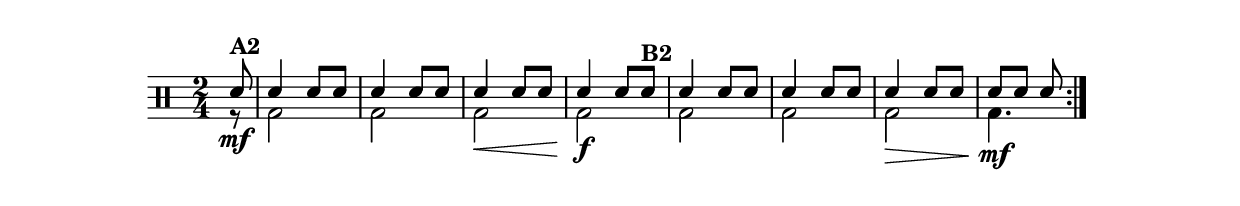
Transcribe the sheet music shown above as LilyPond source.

%-*- coding: utf-8 -*-

\version "2.14.2"

%\header {title = "variacoes sobre ciranda cirandinha - variacao 2"}

\drums {

\override Score.BarNumber #'transparent = ##t
\override Staff.TimeSignature #'style = #'()
\time 2/4 
\partial 8*1

\context DrumVoice = "1" { }
\context DrumVoice = "2" {  }

<<
{
\repeat volta 2 {
sn8^\markup {\column {\bold  {A2}}} 
sn4 sn8 sn
sn4 sn8 sn
sn4 sn8 sn
sn4 sn8 sn^\markup{\bold {B2}}
sn4 sn8 sn
sn4 sn8 sn
sn4 sn8 sn
sn sn8 sn
}
}

\\
{
r8\mf
bd2
bd
<<bd { s4\< s4}>>
bd2\!\f
bd
bd
<<bd { s4\> s4}>>
bd4.\!\mf

}
>>
}

